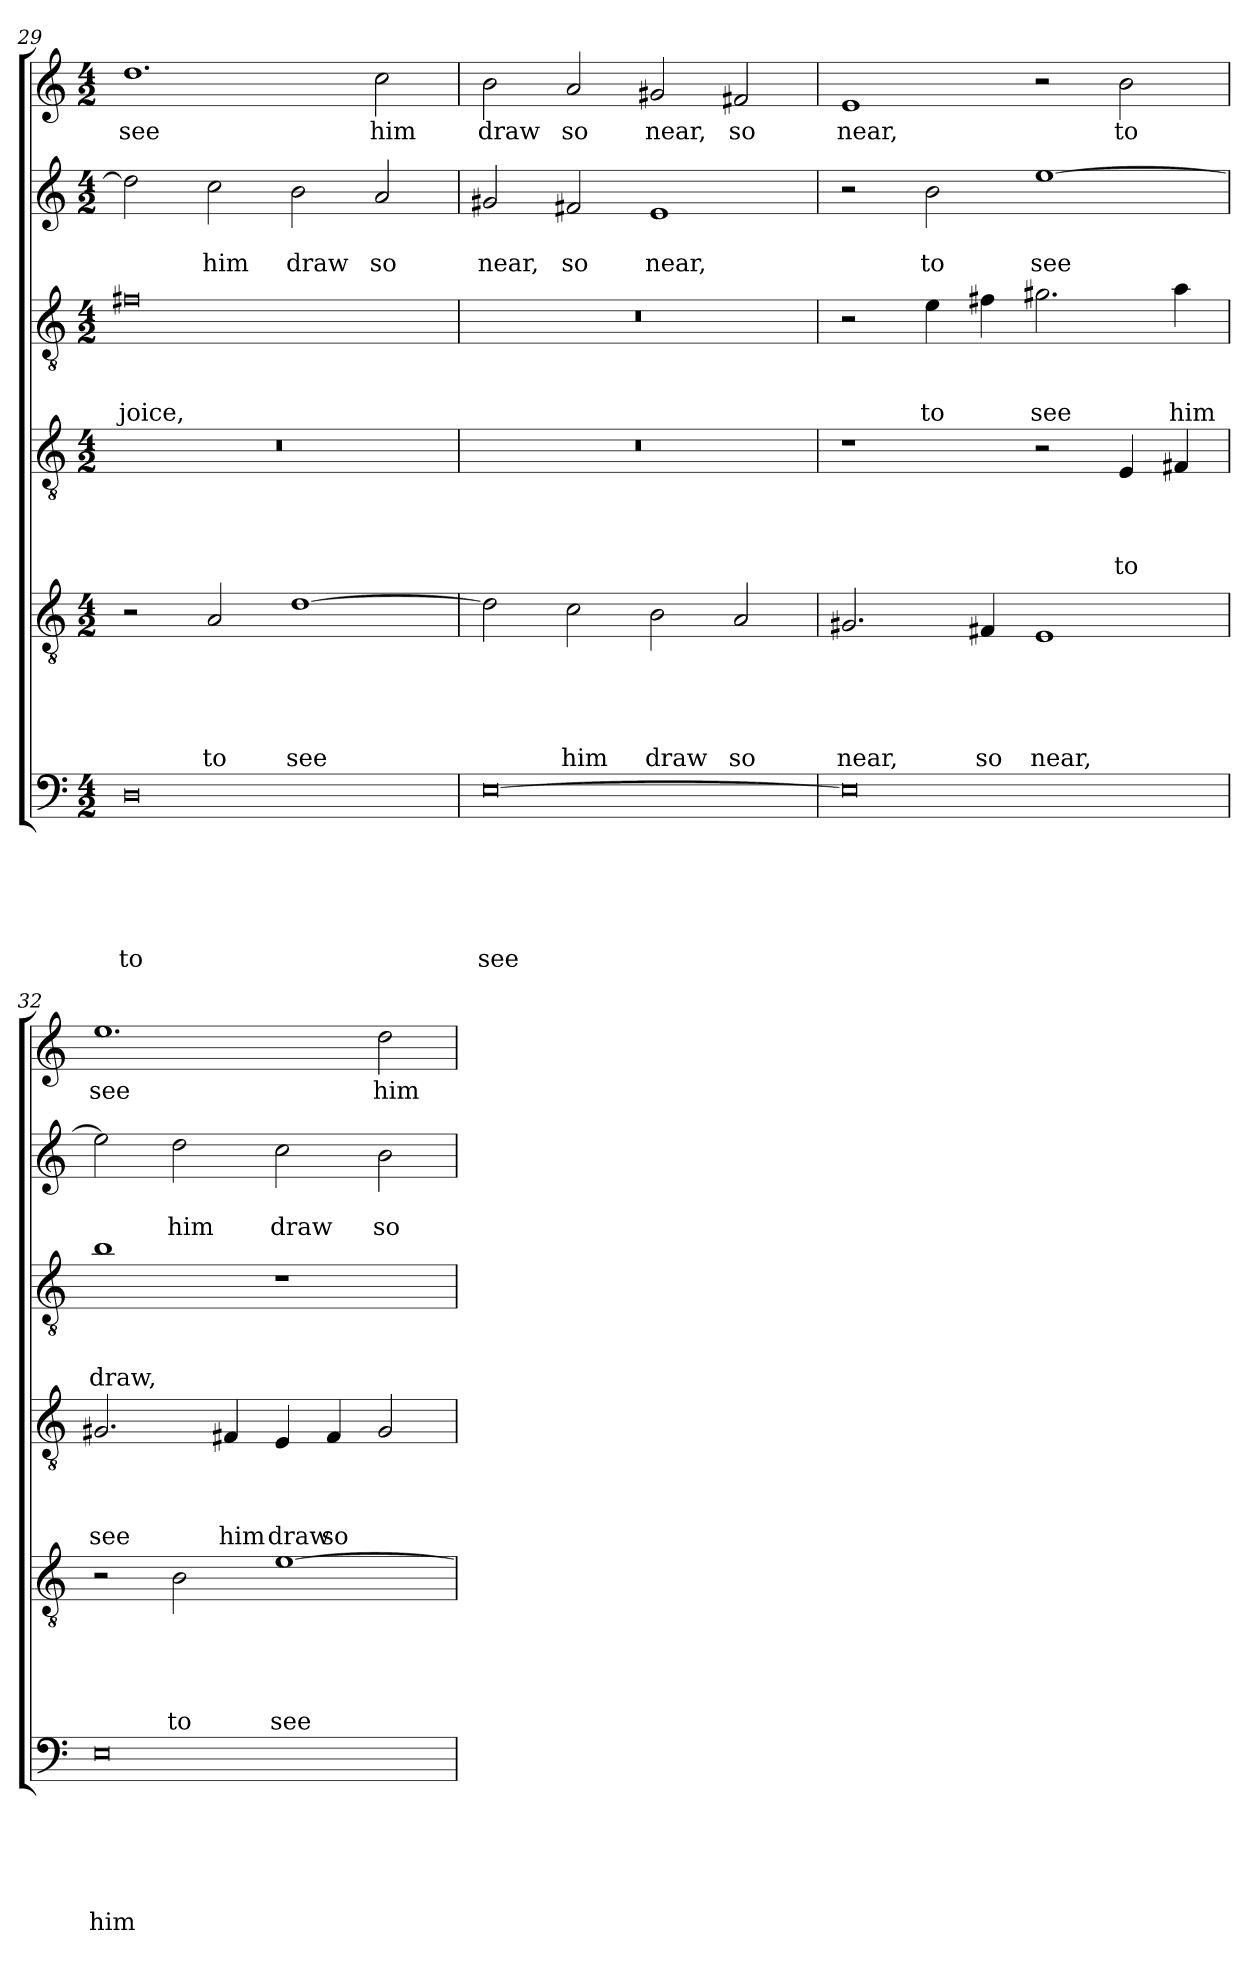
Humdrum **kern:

**kern	**text	**text	**text	**text	**text	**text	**kern	**text	**text	**text	**text	**text	**kern	**text	**text	**text	**text	**kern	**text	**text	**text	**kern	**text	**text	**kern	**text
*part6	*part6	*part6	*part6	*part6	*part6	*part6	*part5	*part5	*part5	*part5	*part5	*part5	*part4	*part4	*part4	*part4	*part4	*part3	*part3	*part3	*part3	*part2	*part2	*part2	*part1	*part1
*staff6	*staff6	*staff6	*staff6	*staff6	*staff6	*staff6	*staff5	*staff5	*staff5	*staff5	*staff5	*staff5	*staff4	*staff4	*staff4	*staff4	*staff4	*staff3	*staff3	*staff3	*staff3	*staff2	*staff2	*staff2	*staff1	*staff1
!!LO:PB:g=z
*clefF4	*	*	*	*	*	*	*clefGv2	*	*	*	*	*	*clefGv2	*	*	*	*	*clefGv2	*	*	*	*clefG2	*	*	*clefG2	*
*k[]	*	*	*	*	*	*	*k[]	*	*	*	*	*	*k[]	*	*	*	*	*k[]	*	*	*	*k[]	*	*	*k[]	*
*C:	*	*	*	*	*	*	*C:	*	*	*	*	*	*C:	*	*	*	*	*C:	*	*	*	*C:	*	*	*C:	*
*M4/2	*	*	*	*	*	*	*M4/2	*	*	*	*	*	*M4/2	*	*	*	*	*M4/2	*	*	*	*M4/2	*	*	*M4/2	*
=29	=29	=29	=29	=29	=29	=29	=29	=29	=29	=29	=29	=29	=29	=29	=29	=29	=29	=29	=29	=29	=29	=29	=29	=29	=29	=29
!	!	!	!	!	!	!LO:LY:b	!	!	!	!	!	!	!	!	!	!	!	!	!	!	!LO:LY:b	!	!	!	!	!LO:LY:b
0D	.	.	.	.	.	to	2r	.	.	.	.	.	0r	.	.	.	.	0f#X	.	.	-joice,	2dd\]	.	.	1.dd	see
!	!	!	!	!	!	!	!	!	!	!	!	!LO:LY:b	!	!	!	!	!	!	!	!	!	!	!	!LO:LY:b	!	!
.	.	.	.	.	.	.	2A/	.	.	.	.	to	.	.	.	.	.	.	.	.	.	2cc\	.	him	.	.
!	!	!	!	!	!	!	!	!	!	!	!	!LO:LY:b	!	!	!	!	!	!	!	!	!	!	!	!LO:LY:b	!	!
.	.	.	.	.	.	.	[1d	.	.	.	.	see	.	.	.	.	.	.	.	.	.	2b\	.	draw	.	.
!	!	!	!	!	!	!	!	!	!	!	!	!	!	!	!	!	!	!	!	!	!	!	!	!LO:LY:b	!	!LO:LY:b
.	.	.	.	.	.	.	.	.	.	.	.	.	.	.	.	.	.	.	.	.	.	2a/	.	so	2cc\	him
=30	=30	=30	=30	=30	=30	=30	=30	=30	=30	=30	=30	=30	=30	=30	=30	=30	=30	=30	=30	=30	=30	=30	=30	=30	=30	=30
!	!	!	!	!	!	!LO:LY:b	!	!	!	!	!	!	!	!	!	!	!	!	!	!	!	!	!	!LO:LY:b	!	!LO:LY:b
[0E	.	.	.	.	.	see	2d\]	.	.	.	.	.	0r	.	.	.	.	0r	.	.	.	2g#X/	.	near,	2b\	draw
!	!	!	!	!	!	!	!	!	!	!	!	!LO:LY:b	!	!	!	!	!	!	!	!	!	!	!	!LO:LY:b	!	!LO:LY:b
.	.	.	.	.	.	.	2c\	.	.	.	.	him	.	.	.	.	.	.	.	.	.	2f#X/	.	so	2a/	so
!	!	!	!	!	!	!	!	!	!	!	!	!LO:LY:b	!	!	!	!	!	!	!	!	!	!	!	!LO:LY:b	!	!LO:LY:b
.	.	.	.	.	.	.	2B\	.	.	.	.	draw	.	.	.	.	.	.	.	.	.	1e	.	near,	2g#X/	near,
!	!	!	!	!	!	!	!	!	!	!	!	!LO:LY:b	!	!	!	!	!	!	!	!	!	!	!	!	!	!LO:LY:b
.	.	.	.	.	.	.	2A/	.	.	.	.	so	.	.	.	.	.	.	.	.	.	.	.	.	2f#X/	so
=31	=31	=31	=31	=31	=31	=31	=31	=31	=31	=31	=31	=31	=31	=31	=31	=31	=31	=31	=31	=31	=31	=31	=31	=31	=31	=31
!	!	!	!	!	!	!	!	!	!	!	!	!LO:LY:b	!	!	!	!	!	!	!	!	!	!	!	!	!	!LO:LY:b
0E]	.	.	.	.	.	.	2.G#X/	.	.	.	.	near,	1r	.	.	.	.	2r	.	.	.	2r	.	.	1e	near,
!	!	!	!	!	!	!	!	!	!	!	!	!	!	!	!	!	!	!	!	!	!LO:LY:b	!	!	!LO:LY:b	!	!
.	.	.	.	.	.	.	.	.	.	.	.	.	.	.	.	.	.	4e\	.	.	to	2b\	.	to	.	.
!	!	!	!	!	!	!	!	!	!	!	!	!LO:LY:b	!	!	!	!	!	!	!	!	!	!	!	!	!	!
.	.	.	.	.	.	.	4F#X/	.	.	.	.	so	.	.	.	.	.	4f#X\	.	.	.	.	.	.	.	.
!	!	!	!	!	!	!	!	!	!	!	!	!LO:LY:b	!	!	!	!	!	!	!	!	!LO:LY:b	!	!	!LO:LY:b	!	!
.	.	.	.	.	.	.	1E	.	.	.	.	near,	2r	.	.	.	.	2.g#X\	.	.	see	[1ee	.	see	2r	.
!	!	!	!	!	!	!	!	!	!	!	!	!	!	!	!	!	!LO:LY:b	!	!	!	!	!	!	!	!	!LO:LY:b
.	.	.	.	.	.	.	.	.	.	.	.	.	4E/	.	.	.	to	.	.	.	.	.	.	.	2b\	to
!	!	!	!	!	!	!	!	!	!	!	!	!	!	!	!	!	!	!	!	!	!LO:LY:b	!	!	!	!	!
.	.	.	.	.	.	.	.	.	.	.	.	.	4F#X/	.	.	.	.	4a\	.	.	him	.	.	.	.	.
=32	=32	=32	=32	=32	=32	=32	=32	=32	=32	=32	=32	=32	=32	=32	=32	=32	=32	=32	=32	=32	=32	=32	=32	=32	=32	=32
!	!	!	!	!	!	!LO:LY:b	!	!	!	!	!	!	!	!	!	!	!LO:LY:b	!	!	!	!LO:LY:b	!	!	!	!	!LO:LY:b
0E	.	.	.	.	.	him	2r	.	.	.	.	.	2.G#X/	.	.	.	see	1b	.	.	draw,	2ee\]	.	.	1.ee	see
!	!	!	!	!	!	!	!	!	!	!	!	!LO:LY:b	!	!	!	!	!	!	!	!	!	!	!	!LO:LY:b	!	!
.	.	.	.	.	.	.	2B\	.	.	.	.	to	.	.	.	.	.	.	.	.	.	2dd\	.	him	.	.
!	!	!	!	!	!	!	!	!	!	!	!	!	!	!	!	!	!LO:LY:b	!	!	!	!	!	!	!	!	!
.	.	.	.	.	.	.	.	.	.	.	.	.	4F#X/	.	.	.	him	.	.	.	.	.	.	.	.	.
!	!	!	!	!	!	!	!	!	!	!	!	!LO:LY:b	!	!	!	!	!LO:LY:b	!	!	!	!	!	!	!LO:LY:b	!	!
.	.	.	.	.	.	.	[1e	.	.	.	.	see	4E/	.	.	.	draw	1r	.	.	.	2cc\	.	draw	.	.
!	!	!	!	!	!	!	!	!	!	!	!	!	!	!	!	!	!LO:LY:b	!	!	!	!	!	!	!	!	!
.	.	.	.	.	.	.	.	.	.	.	.	.	4F#/	.	.	.	so	.	.	.	.	.	.	.	.	.
!	!	!	!	!	!	!	!	!	!	!	!	!	!	!	!	!	!	!	!	!	!	!	!	!LO:LY:b	!	!LO:LY:b
.	.	.	.	.	.	.	.	.	.	.	.	.	2G#/	.	.	.	.	.	.	.	.	2b\	.	so	2dd\	him
=	=	=	=	=	=	=	=	=	=	=	=	=	=	=	=	=	=	=	=	=	=	=	=	=	=	=
*-	*-	*-	*-	*-	*-	*-	*-	*-	*-	*-	*-	*-	*-	*-	*-	*-	*-	*-	*-	*-	*-	*-	*-	*-	*-	*-
